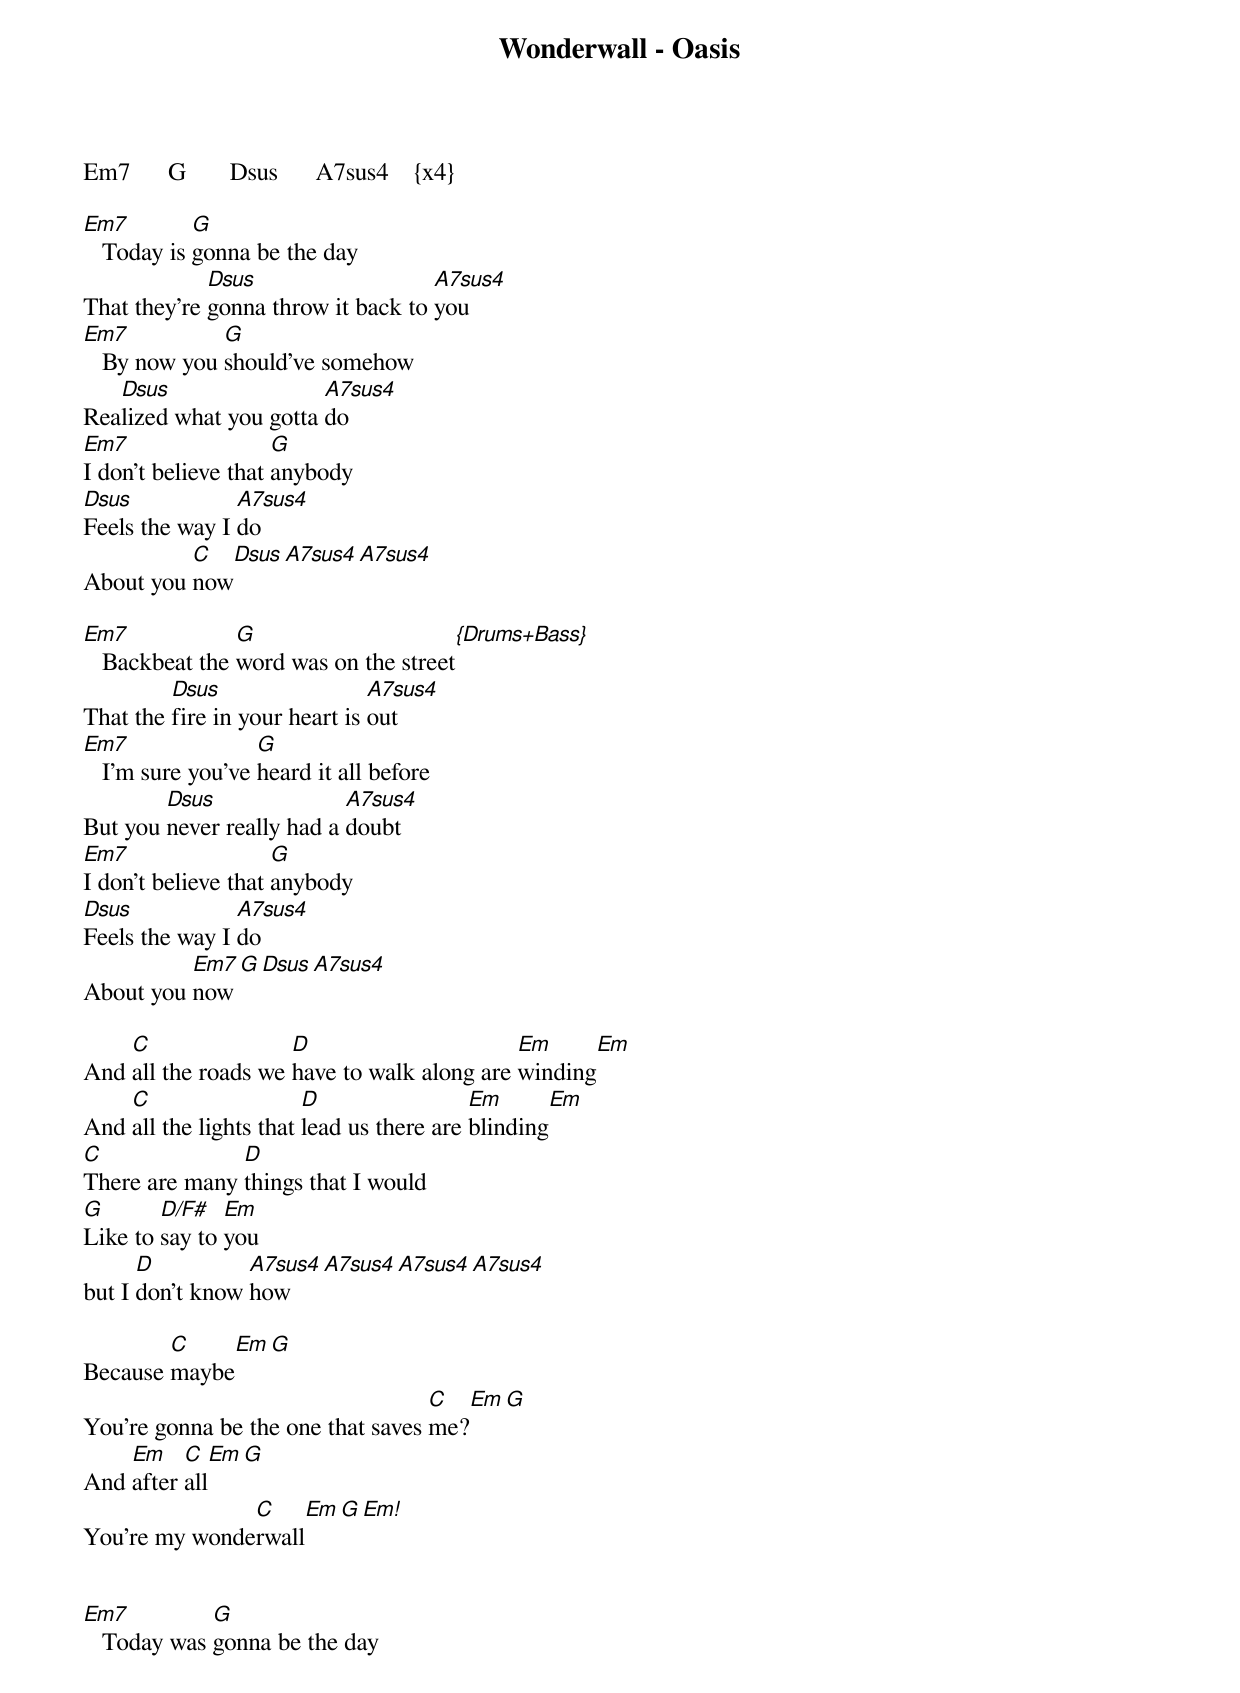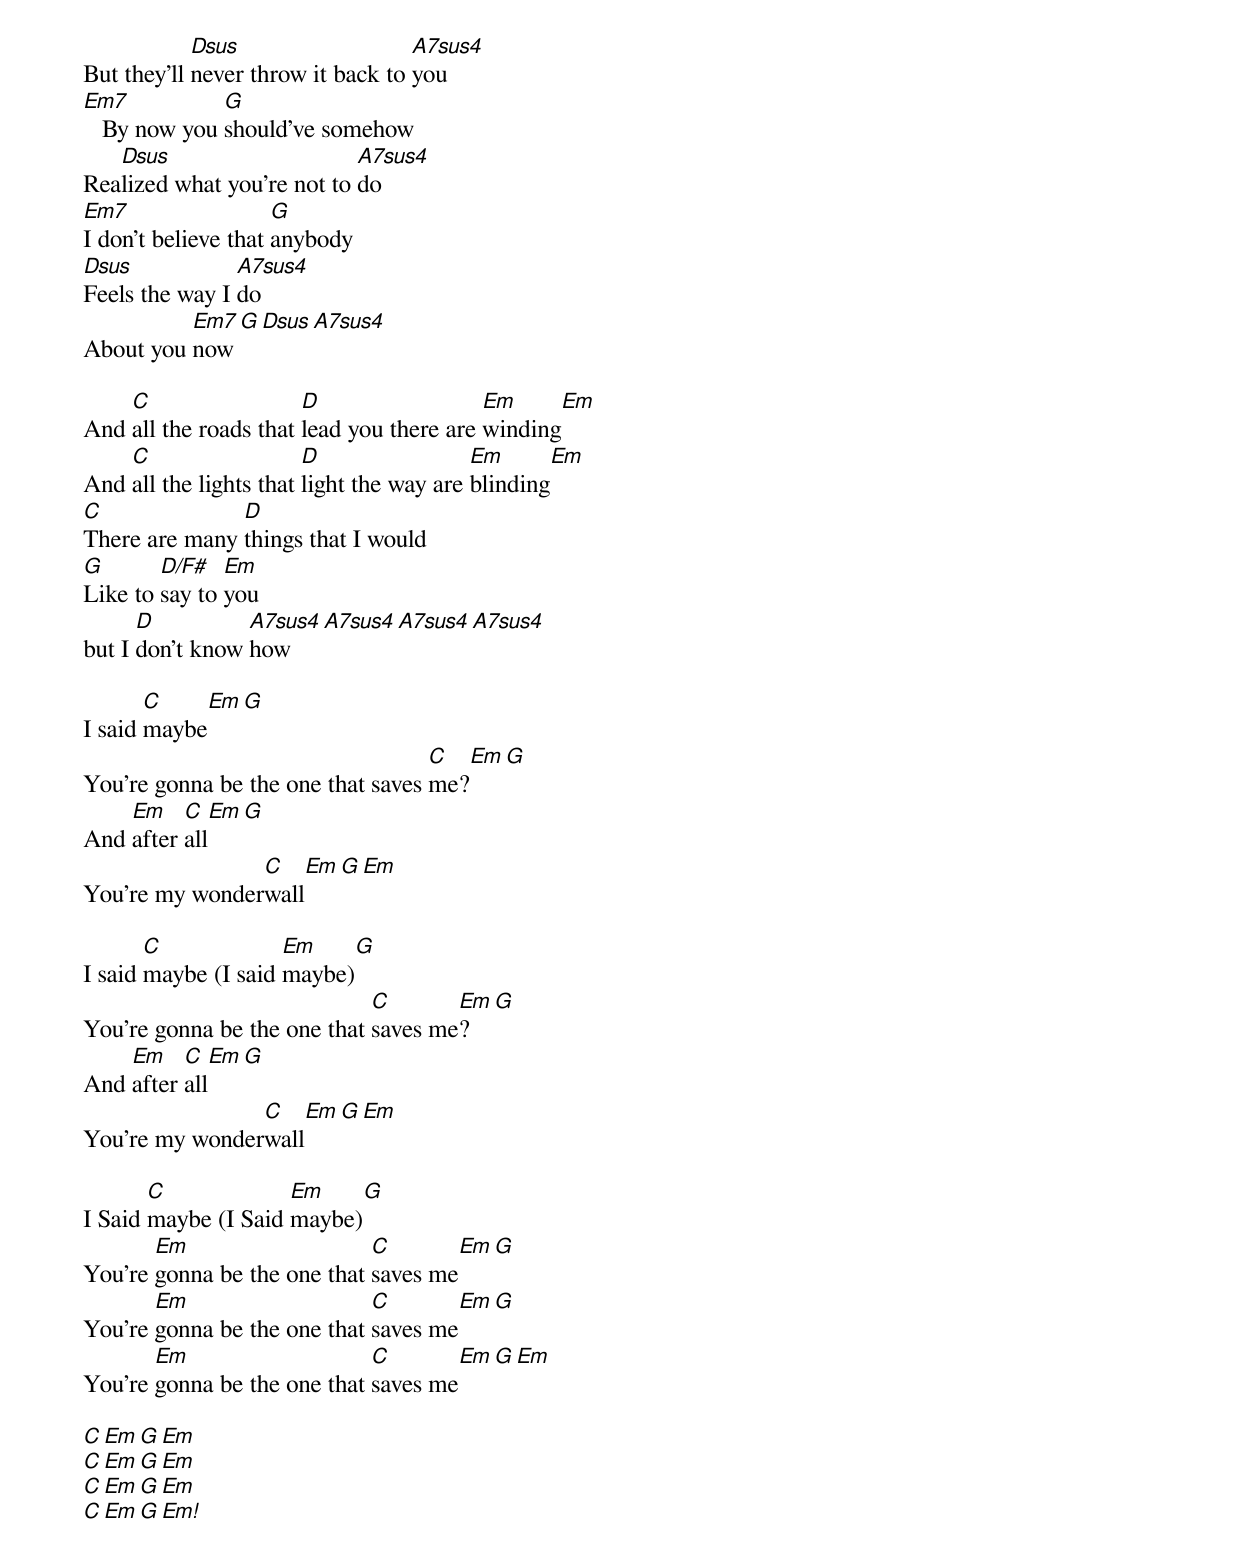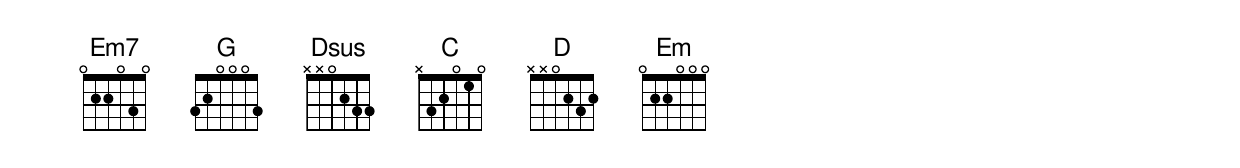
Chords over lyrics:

Wonderwall - Oasis

{Only guitar}
Em7      G       Dsus      A7sus4    {x4}

Em7         G
   Today is gonna be the day
             Dsus                   A7sus4
That they're gonna throw it back to you
Em7           G
   By now you should've somehow
   Dsus                 A7sus4
Realized what you gotta do
Em7                  G
I don't believe that anybody
Dsus            A7sus4
Feels the way I do
          C      Dsus   A7sus4     A7sus4
About you now

Em7             G                                {Drums+Bass}
   Backbeat the word was on the street
         Dsus                  A7sus4
That the fire in your heart is out
Em7                G
   I'm sure you've heard it all before
        Dsus               A7sus4
But you never really had a doubt
Em7                  G
I don't believe that anybody
Dsus            A7sus4
Feels the way I do
          Em7     G      Dsus     A7sus4
About you now

    C                D                      Em     Em
And all the roads we have to walk along are winding
    C                   D                 Em       Em
And all the lights that lead us there are blinding
C              D
There are many things that I would
G       D/F#   Em
Like to say to you
      D          A7sus4     A7sus4      A7sus4      A7sus4
but I don't know how

        C     Em   G
Because maybe
                                   C     Em   G
You're gonna be the one that saves me?
    Em    C     Em    G
And after all
               C     Em    G     Em!
You're my wonderwall

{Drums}

Em7          G
   Today was gonna be the day
            Dsus                   A7sus4
But they'll never throw it back to you
Em7           G
   By now you should've somehow
   Dsus                     A7sus4
Realized what you're not to do
Em7                  G
I don't believe that anybody
Dsus            A7sus4
Feels the way I do
          Em7     G      Dsus     A7sus4
About you now

    C                  D                  Em     Em
And all the roads that lead you there are winding
    C                   D                 Em      Em
And all the lights that light the way are blinding
C              D
There are many things that I would
G       D/F#   Em
Like to say to you
      D          A7sus4       A7sus4       A7sus4       A7sus4
but I don't know how

       C       Em    G
I said maybe
                                   C      Em    G
You're gonna be the one that saves me?
    Em    C     Em    G
And after all
                C     Em   G     Em
You're my wonderwall

       C             Em     G
I said maybe (I said maybe)
                             C       Em     G
You're gonna be the one that saves me?
    Em    C     Em     G
And after all
                C     Em    G     Em
You're my wonderwall

       C             Em       G
I Said maybe (I Said maybe)
       Em                    C            Em     G
You're gonna be the one that saves me
       Em                    C            Em     G
You're gonna be the one that saves me
       Em                    C            Em     G      Em
You're gonna be the one that saves me

C       Em      G       Em
C       Em      G       Em
C       Em      G       Em
C       Em      G       Em!
